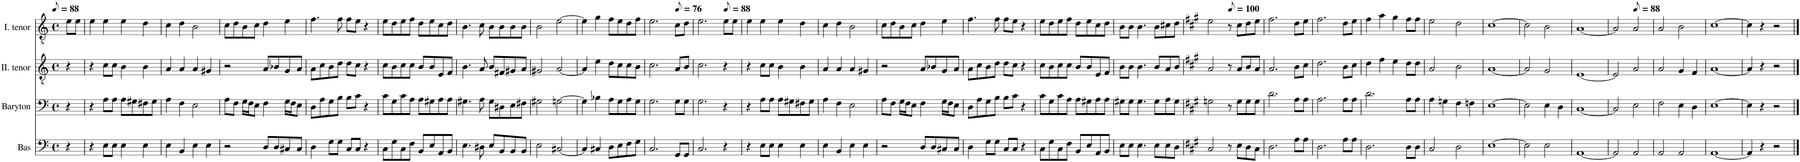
**kern	**kern	**kern	**kern
*part4	*part3	*part2	*part1
*staff4	*staff3	*staff2	*staff1
*I"Bas	*I"Baryton	*I"II. tenor	*I"I. tenor
*I'B.	*I'Bar.	*I'T.	*I'T.
*clefF4	*clefF4	*clefGv2	*clefGv2
*k[]	*k[]	*k[]	*k[]
*M4/4	*M4/4	*M4/4	*M4/4
*met(c)	*met(c)	*met(c)	*met(c)
*MM44	*MM44	*MM44	*MM44
=1	=1	=1	=1
4r	4r	4r	8e\L
.	.	.	8e\J
=2	=2	=2	=2
4r	4r	4r	4e\
8E\L	8A\L	8c\L	4e\
8E\J	8A\J	8c\J	.
4E\	8A\L	4B\	4e\
.	8G#X\	.	.
4E\	8F#X\	4B\	4d\
.	8G#\J	.	.
=3	=3	=3	=3
4E\	4A\	4A/	4c\
4BB/	4F\	4A/	4d\
4E\	2E\	4A/	2B\
4E\	.	4G#X/	.
=4	=4	=4	=4
2r	8A\L	2r	8c\L
.	8F\J	.	8d\
.	16G\LL	.	8B\
.	16F\J	.	.
.	8E\J	.	8c\J
8D/L	4F\	8A/L	4d\
8D/	.	8B-X/	.
8C#X/	16G\LL	8G/	4e\
.	16F\J	.	.
8C#/J	8E\J	8A/J	.
=5	=5	=5	=5
4D\	8D\L	8A\L	4.f\
.	8A\	8c\	.
8G\L	8G\	8B\	.
8G\J	8B\J	8d\J	8f\
8C/L	8B\L	8d\L	8f\L
8C/J	8c\J	8c\J	8e\J
4r	4r	4r	4r
=6	=6	=6	=6
8C\L	8c\L	8c\L	8e\L
8G\	8G\	8B\	8d\
8C\	8c\	8c\	8e\
8F\J	8A\J	8c\J	8f\J
8BB/L	8A\L	8B/L	8d\L
8E/	8G#X\	8B/	8e\
8AA/	8A\	8E/	8c\
8BB/J	8A\J	8F/J	8d\J
=7	=7	=7	=7
4.E\	4.G#X\	4.B\	4.B\
8D#X\	8A\	8A/	8c\
8E/L	8G#\L	8B/L	8B\L
8BB/	8D#X\	8F#X/	8B\
8BB/	8E\	8G#X/	8B\
8BB/J	8F#X\J	8A/J	8B\J
=8	=8	=8	=8
2E\	2G#X\	2G#X/	2B\
[2C#X/	[2Gn\	[2A/	[2e\
=9	=9	=9	=9
4C#/]	4G\]	4A/]	4e\]
4C#X/	4B-X\	4e\	4g\
8D\L	8A\L	8d\L	8f\L
8E\	8G\	8c\	8e\
8F\	8A\	8c\	8d\
8G\J	8G\J	8B\J	8f\J
=10	=10	=10	=10
2.C/	2.G\	2.c\	2.e\
*	*	*	*MM38
8GG/L	8G\L	8A/L	8c\L
8GG/J	8G\J	8B/J	8d\J
=11	=11	=11	=11
2.C/	2.G\	2.c\	2.e\
*	*	*	*MM44
4r	4r	4r	8e\L
.	.	.	8e\J
=12	=12	=12	=12
4r	4r	4r	4e\
8E\L	8A\L	8c\L	4e\
8E\J	8A\J	8c\J	.
4E\	8A\L	4B\	4e\
.	8G#X\	.	.
4E\	8F#X\	4B\	4d\
.	8G#\J	.	.
=13	=13	=13	=13
4E\	4A\	4A/	4c\
4BB/	4F\	4A/	4d\
4E\	2E\	4A/	2B\
4E\	.	4G#X/	.
=14	=14	=14	=14
2r	8A\L	2r	8c\L
.	8F\J	.	8d\
.	16G\LL	.	8B\
.	16F\J	.	.
.	8E\J	.	8c\J
8D/L	4F\	8A/L	4d\
8D/	.	8B-X/	.
8C#X/	16G\LL	8G/	4e\
.	16F\J	.	.
8C#/J	8E\J	8A/J	.
=15	=15	=15	=15
4D\	8D\L	8A\L	4.f\
.	8A\	8c\	.
8G\L	8G\	8B\	.
8G\J	8B\J	8d\J	8f\
8C/L	8B\L	8d\L	8f\L
8C/J	8c\J	8c\J	8e\J
4r	4r	4r	4r
=16	=16	=16	=16
8C\L	8c\L	8c\L	8e\L
8G\	8G\	8B\	8d\
8C\	8c\	8c\	8e\
8F\J	8A\J	8c\J	8f\J
8BB/L	8A\L	8B/L	8d\L
8E/	8G#X\	8B/	8e\
8AA/	8A\	8E/	8c\
8BB/J	8A\J	8F/J	8d\J
=17	=17	=17	=17
8E\L	8G#X\L	8B\L	8B\L
8E\J	8G#\J	8B\J	8B\J
4.E\	4.G#\	4.B\	4.B\
8E\L	8G#\L	8B/L	8B\L
8E\	8A\	8A/	8c#X\
8D\J	8G#\J	8B/J	8d\J
=18	=18	=18	=18
*k[f#c#g#]	*k[f#c#g#]	*k[f#c#g#]	*k[f#c#g#]
2C#/	2Gn\	2A/	2e\
*	*	*	*MM50
8r	8r	8r	8r
8E\L	8G\L	8A/L	8c#\L
8D\	8G\	8B/	8d\
8C#\J	8G\J	8A/J	8e\J
=19	=19	=19	=19
2.D\	2.d\	2.A/	2.f#\
8A\L	8A\L	8B\L	8d\L
8A\J	8A\J	8c#\J	8e\J
=20	=20	=20	=20
2.D\	2.A\	2.d\	2.f#\
8A\L	8A\L	8B\L	8d\L
8A\J	8A\J	8c#\J	8e\J
=21	=21	=21	=21
2.D\	2.d\	4d\	4f#\
.	.	4f#\	4a\
.	.	4e\	4g#\
8D\L	8A\L	8d\L	8f#\L
8D\J	8A\J	8d\J	8f#\J
=22	=22	=22	=22
2C#/	4A\	2A/	2e\
.	4Gn\	.	.
2D\	4F#\	2B\	2d\
.	4Fn\	.	.
=23	=23	=23	=23
[1E	[1E	[1A	[1c#
=24	=24	=24	=24
2E\]	2E\]	2A/]	2c#\]
2E\	4E\	2G#/	2B\
.	4D\	.	.
=25	=25	=25	=25
[1AA	[1C#	[1E	[1A
=26	=26	=26	=26
2AA/]	2C#/]	2E/]	2A/]
*	*	*	*MM44
2AA/	2E\	2A/	2A/
=27	=27	=27	=27
2AA/	2F#\	2A/	2A/
2AA/	4E\	4G#/	2B\
.	4D\	4F#/	.
=28	=28	=28	=28
[1AA	[1E	[1A	[1c#
=29	=29	=29	=29
4AA/]	4E\]	4A/]	4c#\]
4r	4r	4r	4r
2r	2r	2r	2r
==	==	==	==
*-	*-	*-	*-
